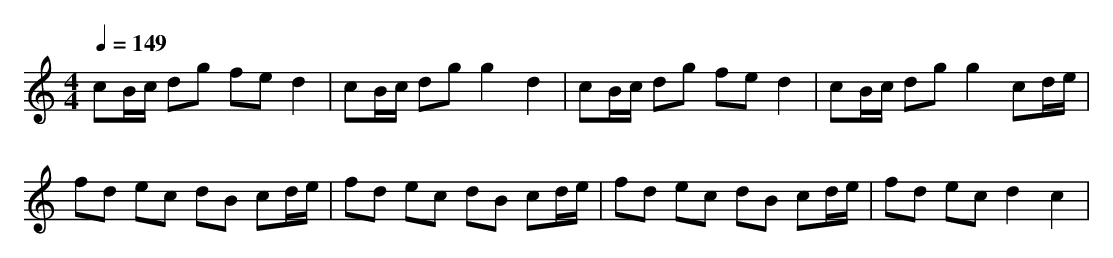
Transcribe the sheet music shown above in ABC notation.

X:1
T:
M: 4/4
L: 1/8
Q:1/4=149
K:C % 0 sharps
cB/2c/2 dg fe d2|cB/2c/2 dg g2 d2|cB/2c/2 dg fe d2|cB/2c/2 dg g2 cd/2e/2|
fd ec dB cd/2e/2|fd ec dB cd/2e/2|fd ec dB cd/2e/2|fd ec d2 c2|
